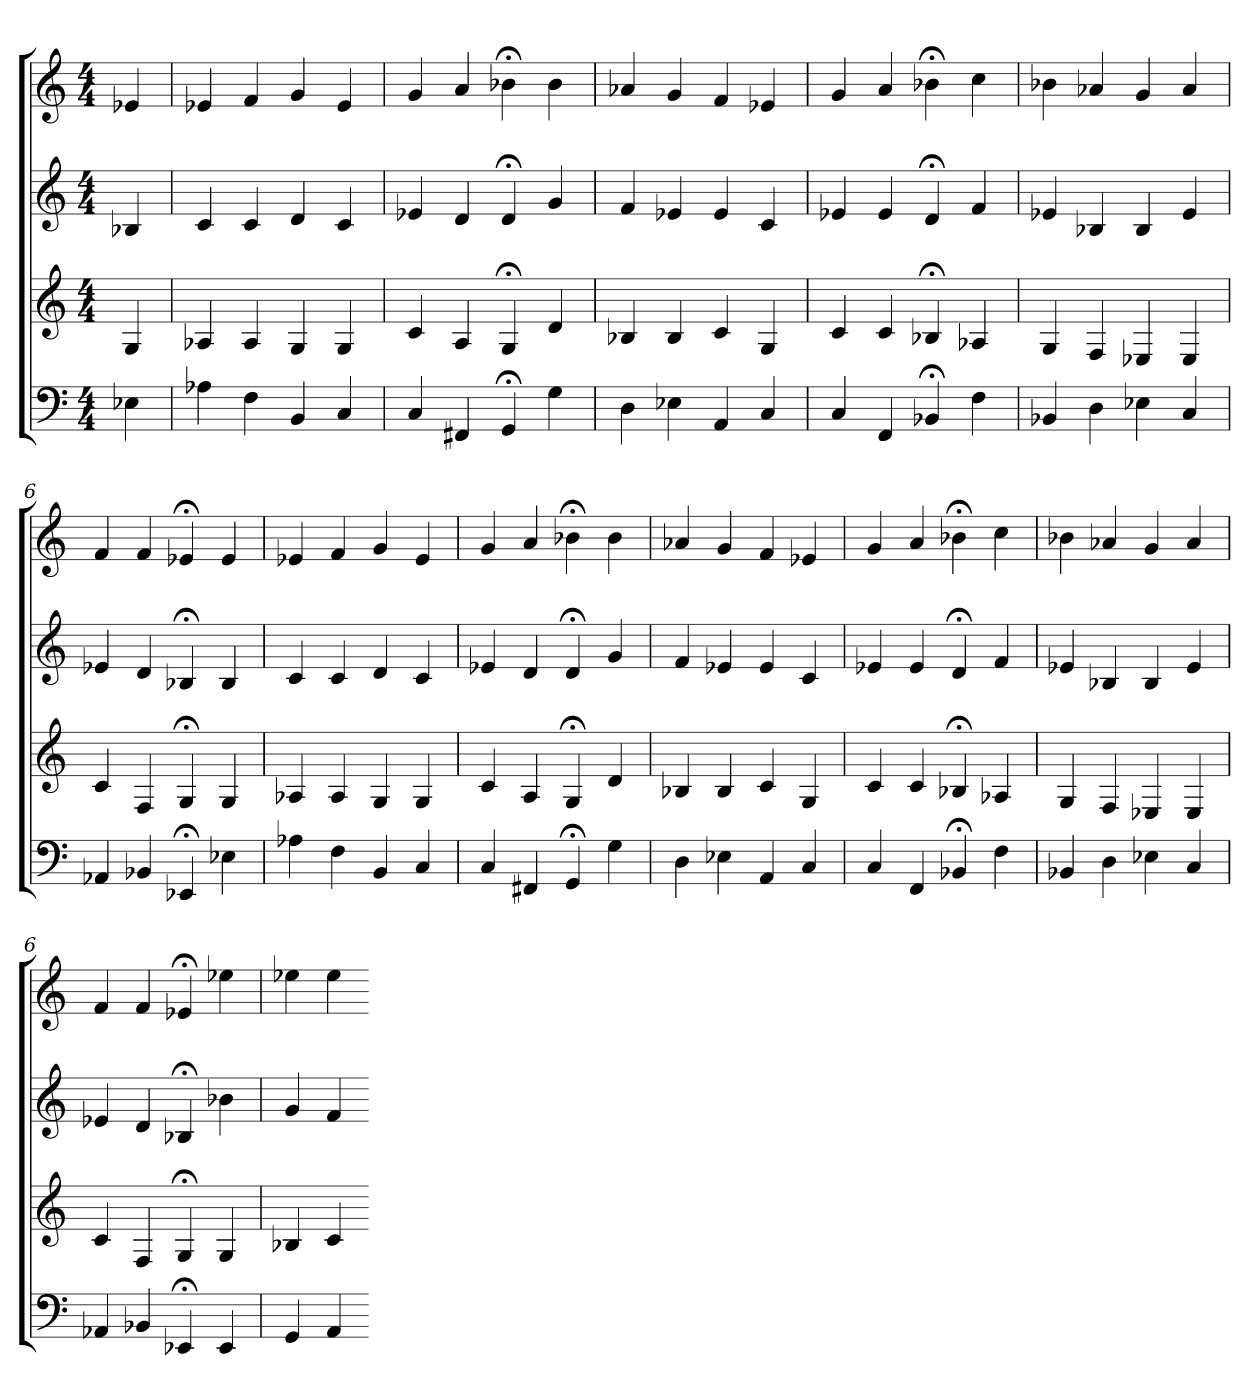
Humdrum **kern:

**kern	**kern	**kern	**kern
*part4	*part3	*part2	*part1
*staff4	*staff3	*staff2	*staff1
*M4/4	*M4/4	*M4/4	*M4/4
=	=	=	=
4E-X	4G	4B-X	4e-X
=1	=1	=1	=1
4A-X	4A-X	4c	4e-X
4F	4A-	4c	4f
4BB	4G	4d	4g
4C	4G	4c	4e-
=2	=2	=2	=2
4C	4c	4e-X	4g
4FF#X	4A	4d	4a
4GG;<	4G;<	4d;<	4b-X;<
4G	4d	4g	4b-
=3	=3	=3	=3
4D	4B-X	4f	4a-X
4E-X	4B-	4e-X	4g
4AA	4c	4e-	4f
4C	4G	4c	4e-X
=4	=4	=4	=4
4C	4c	4e-X	4g
4FF	4c	4e-	4a
4BB-X;<	4B-X;<	4d;<	4b-X;<
4F	4A-X	4f	4cc
=5	=5	=5	=5
4BB-X	4G	4e-X	4b-X
4D	4F	4B-X	4a-X
4E-X	4E-X	4B-	4g
4C	4E-	4e-	4a-
=6	=6	=6	=6
4AA-X	4c	4e-X	4f
4BB-X	4F	4d	4f
4EE-X;<	4G;<	4B-X;<	4e-X;<
4E-X	4G	4B-	4e-
=1	=1	=1	=1
4A-X	4A-X	4c	4e-X
4F	4A-	4c	4f
4BB	4G	4d	4g
4C	4G	4c	4e-
=2	=2	=2	=2
4C	4c	4e-X	4g
4FF#X	4A	4d	4a
4GG;<	4G;<	4d;<	4b-X;<
4G	4d	4g	4b-
=3	=3	=3	=3
4D	4B-X	4f	4a-X
4E-X	4B-	4e-X	4g
4AA	4c	4e-	4f
4C	4G	4c	4e-X
=4	=4	=4	=4
4C	4c	4e-X	4g
4FF	4c	4e-	4a
4BB-X;<	4B-X;<	4d;<	4b-X;<
4F	4A-X	4f	4cc
=5	=5	=5	=5
4BB-X	4G	4e-X	4b-X
4D	4F	4B-X	4a-X
4E-X	4E-X	4B-	4g
4C	4E-	4e-	4a-
=6	=6	=6	=6
4AA-X	4c	4e-X	4f
4BB-X	4F	4d	4f
4EE-X;<	4G;<	4B-X;<	4e-X;<
4EE-	4G	4b-X	4ee-X
=7	=7	=7	=7
4GG	4B-X	4g	4ee-X
4AA	4c	4f	4ee-
=-	=-	=-	=-
*-	*-	*-	*-
